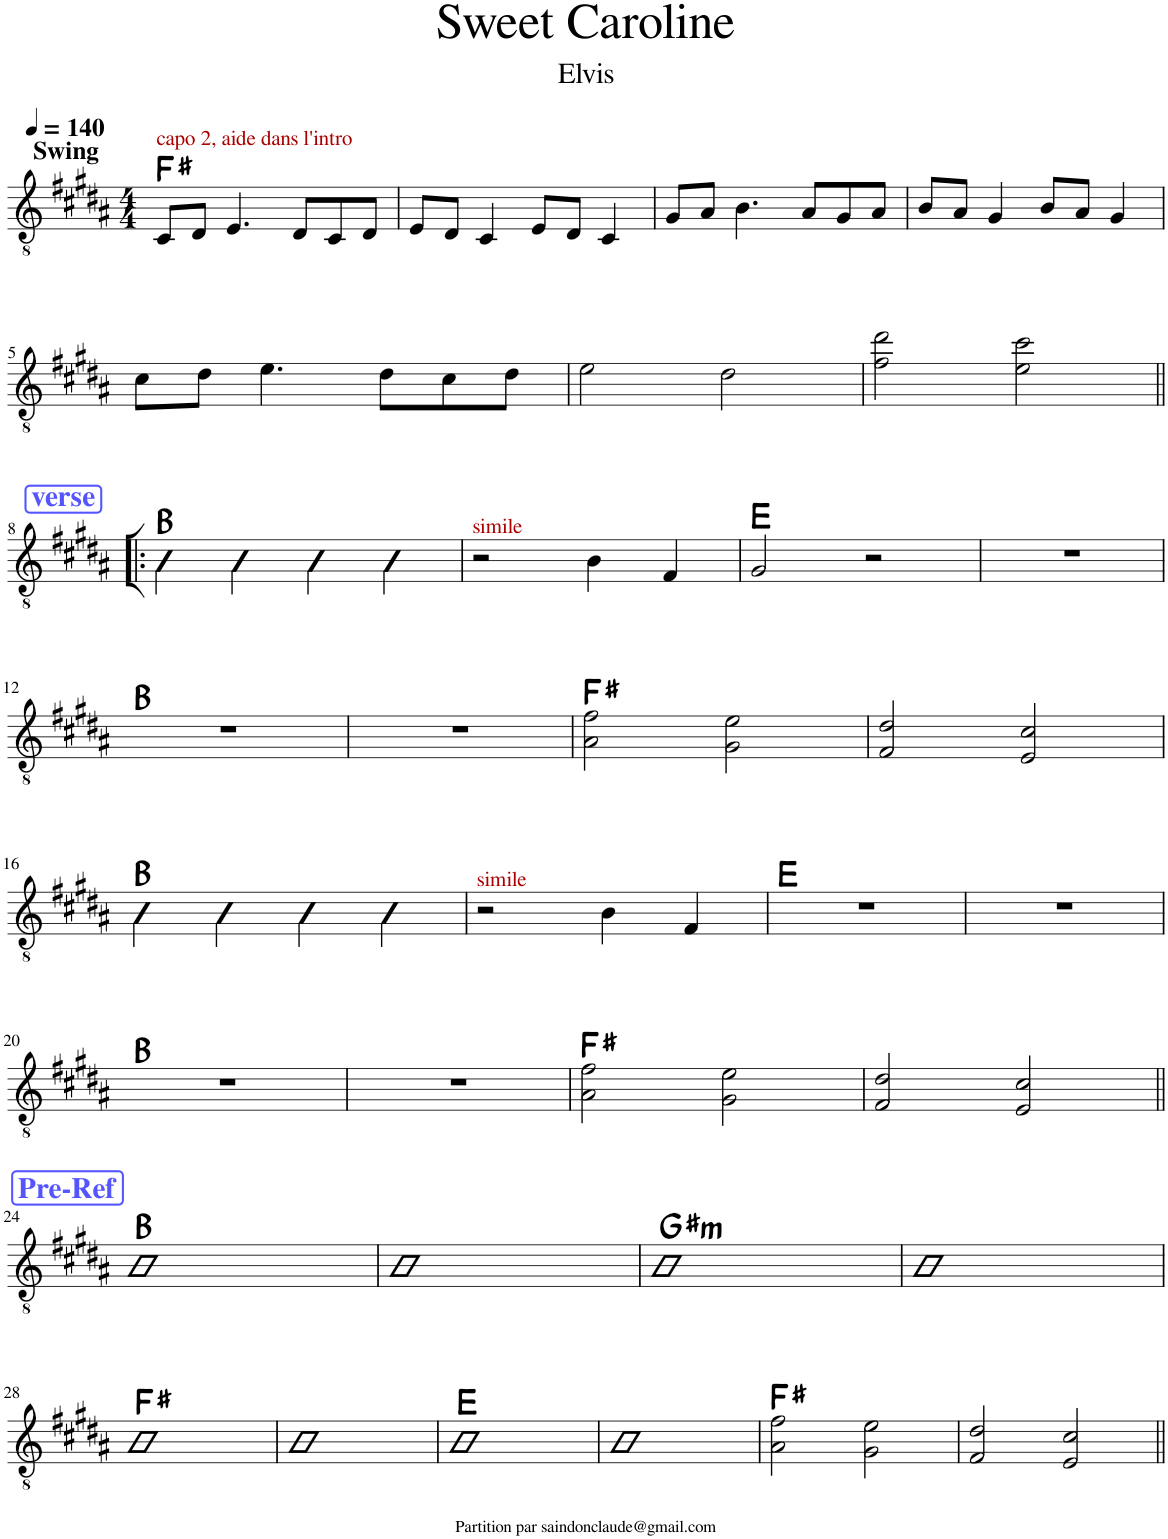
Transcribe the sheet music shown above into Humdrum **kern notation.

**kern	**harte
*part1	*part1
*staff1	*
*I"Classical Guitar	*
*I'Guit.	*
*clefGv2	*
*k[f#c#g#d#a#]	*
*M4/4	*
*MM140	*
=1	=1
!LO:TX:a:B:t=Swing	!
!LO:TX:a:color=#AA0000:t=capo 2, aide dans l'intro	!
8C#/L	F#:maj
8D#/J	.
4.E/	.
8D#/L	.
8C#/	.
8D#/J	.
=2	=2
8E/L	.
8D#/J	.
4C#/	.
8E/L	.
8D#/J	.
4C#/	.
=3	=3
8G#/L	.
8A#/J	.
4.B\	.
8A#/L	.
8G#/	.
8A#/J	.
=4	=4
8B/L	.
8A#/J	.
4G#/	.
8B/L	.
8A#/J	.
4G#/	.
!!LO:LB:g=z
=5	=5
8c#\L	.
8d#\J	.
4.e\	.
8d#\L	.
8c#\	.
8d#\J	.
=6	=6
2e\	.
2d#\	.
=7	=7
2f#\ 2dd#\	.
2e\ 2cc#\	.
!!LO:LB:g=z
!!LO:REH:place=s1:a:B:cj:color=#5555FF:fs=14:t=verse
=8!|:	=8!|:
4B\	B:maj
4B\	.
4B\	.
4B\	.
=9	=9
!LO:TX:a:color=#AA0000:t=simile	!
2r	.
4B\	.
4F#/	.
=10	=10
2G#/	E:maj
2r	.
=11	=11
1r	.
!!LO:LB:g=z
=12	=12
1r	B:maj
=13	=13
1r	.
=14	=14
2A#\ 2f#\	F#:maj
2G#\ 2e\	.
=15	=15
2F#/ 2d#/	.
2E/ 2c#/	.
!!LO:LB:g=z
=16	=16
4B\	B:maj
4B\	.
4B\	.
4B\	.
=17	=17
!LO:TX:a:color=#AA0000:t=simile	!
2r	.
4B\	.
4F#/	.
=18	=18
1r	E:maj
=19	=19
1r	.
!!LO:LB:g=z
=20	=20
1r	B:maj
=21	=21
1r	.
=22	=22
2A#\ 2f#\	F#:maj
2G#\ 2e\	.
=23	=23
2F#/ 2d#/	.
2E/ 2c#/	.
!!LO:LB:g=z
!!LO:REH:place=s1:a:B:cj:color=#5555FF:fs=14:t=Pre-Ref
=24||	=24||
1B	B:maj
=25	=25
1B	.
=26	=26
!	!LO:H:kt=m
1G#	G#:min
=27	=27
1G#	.
!!LO:LB:g=z
=28	=28
1F#	F#:maj
=29	=29
1F#	.
=30	=30
1E	E:maj
=31	=31
1E	.
=32	=32
2A#\ 2f#\	F#:maj
2G#\ 2e\	.
=33	=33
2F#/ 2d#/	.
2E/ 2c#/	.
=||	=||
*-	*-
